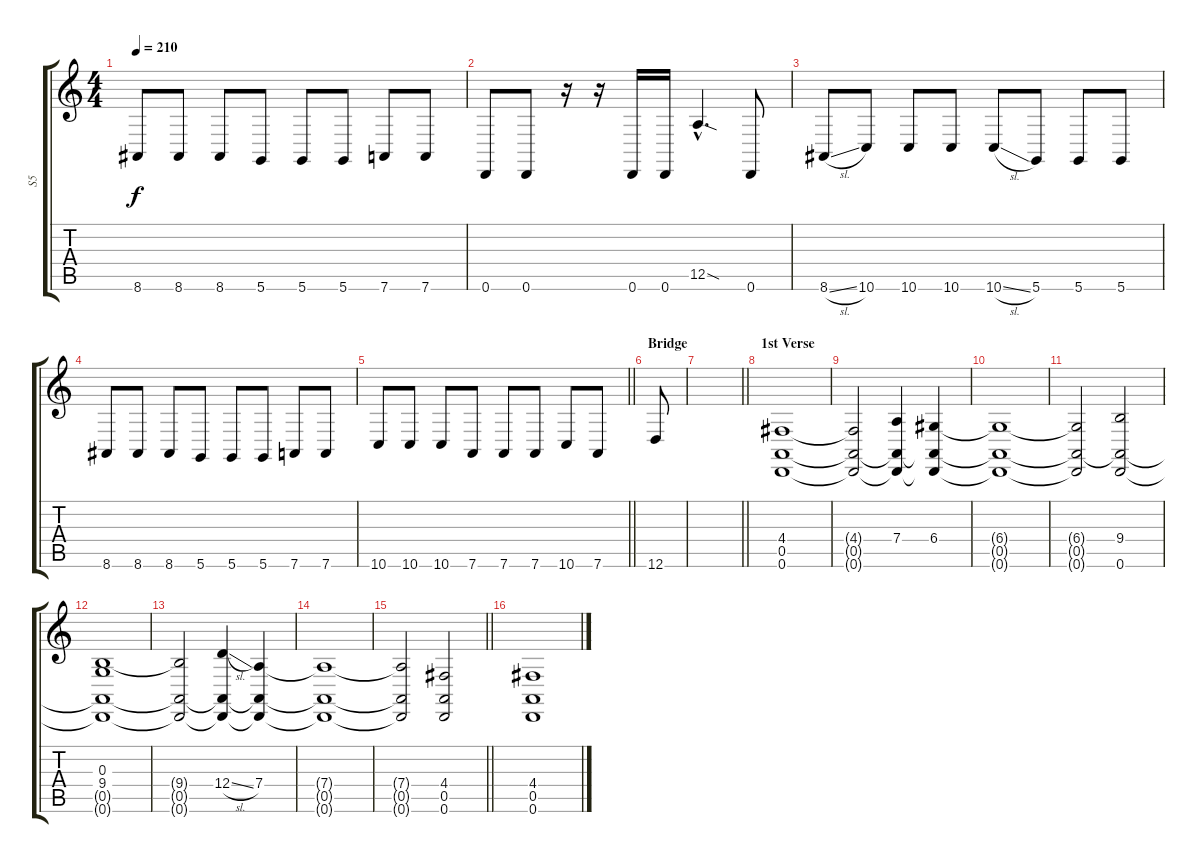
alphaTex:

\track ("S5" "S5") {instrument lead2sawtooth}
\staff {score tabs}
\tuning (E4 B3 G3 D3 A2 D2) {hide}
\ts (4 4)
\tempo 210
\clef g2
\ks c
8.6.8{dy f} 8.6.8 8.6.8 5.6.8 5.6.8 5.6.8 7.6.8 7.6.8 |
0.6.8 0.6.8 r.16 r.16 0.6.16 0.6.16 12.5{sod hac}.4{d} 0.6.8 |
8.6{sl}.8 10.6.8 10.6.8 10.6.8 10.6{sl}.8 5.6.8 5.6.8 5.6.8 |
8.6.8 8.6.8 8.6.8 5.6.8 5.6.8 5.6.8 7.6.8 7.6.8 |
\barLineRight lightlight
10.6.8 10.6.8 10.6.8 7.6.8 7.6.8 7.6.8 10.6.8 7.6.8 |
\section ("" "Bridge")
12.6.8 |
\barLineRight lightlight
|
\section ("" "1st Verse")
(4.4 0.5 0.6).1 |
(4.4{t} 0.5{t} 0.6{t}).2 (7.4 0.5{t} 0.6{t}).4 (6.4 0.5{t} 0.6{t}).4 |
(6.4{t} 0.5{t} 0.6{t}).1 |
(6.4{t} 0.5{t} 0.6{t}).2 (9.4 0.5{t} 0.6).2 |
(0.3 9.4 0.5{t} 0.6{t}).1 |
(9.4{t} 0.5{t} 0.6{t}).2 (12.4{sl} 0.5{t} 0.6{t}).4 (7.4 0.5{t} 0.6{t}).4 |
(7.4{t} 0.5{t} 0.6{t}).1 |
\barLineRight lightlight
(7.4{t} 0.5{t} 0.6{t}).2 (4.4 0.5 0.6).2 |
\section ("" "")
(4.4 0.5 0.6).1
